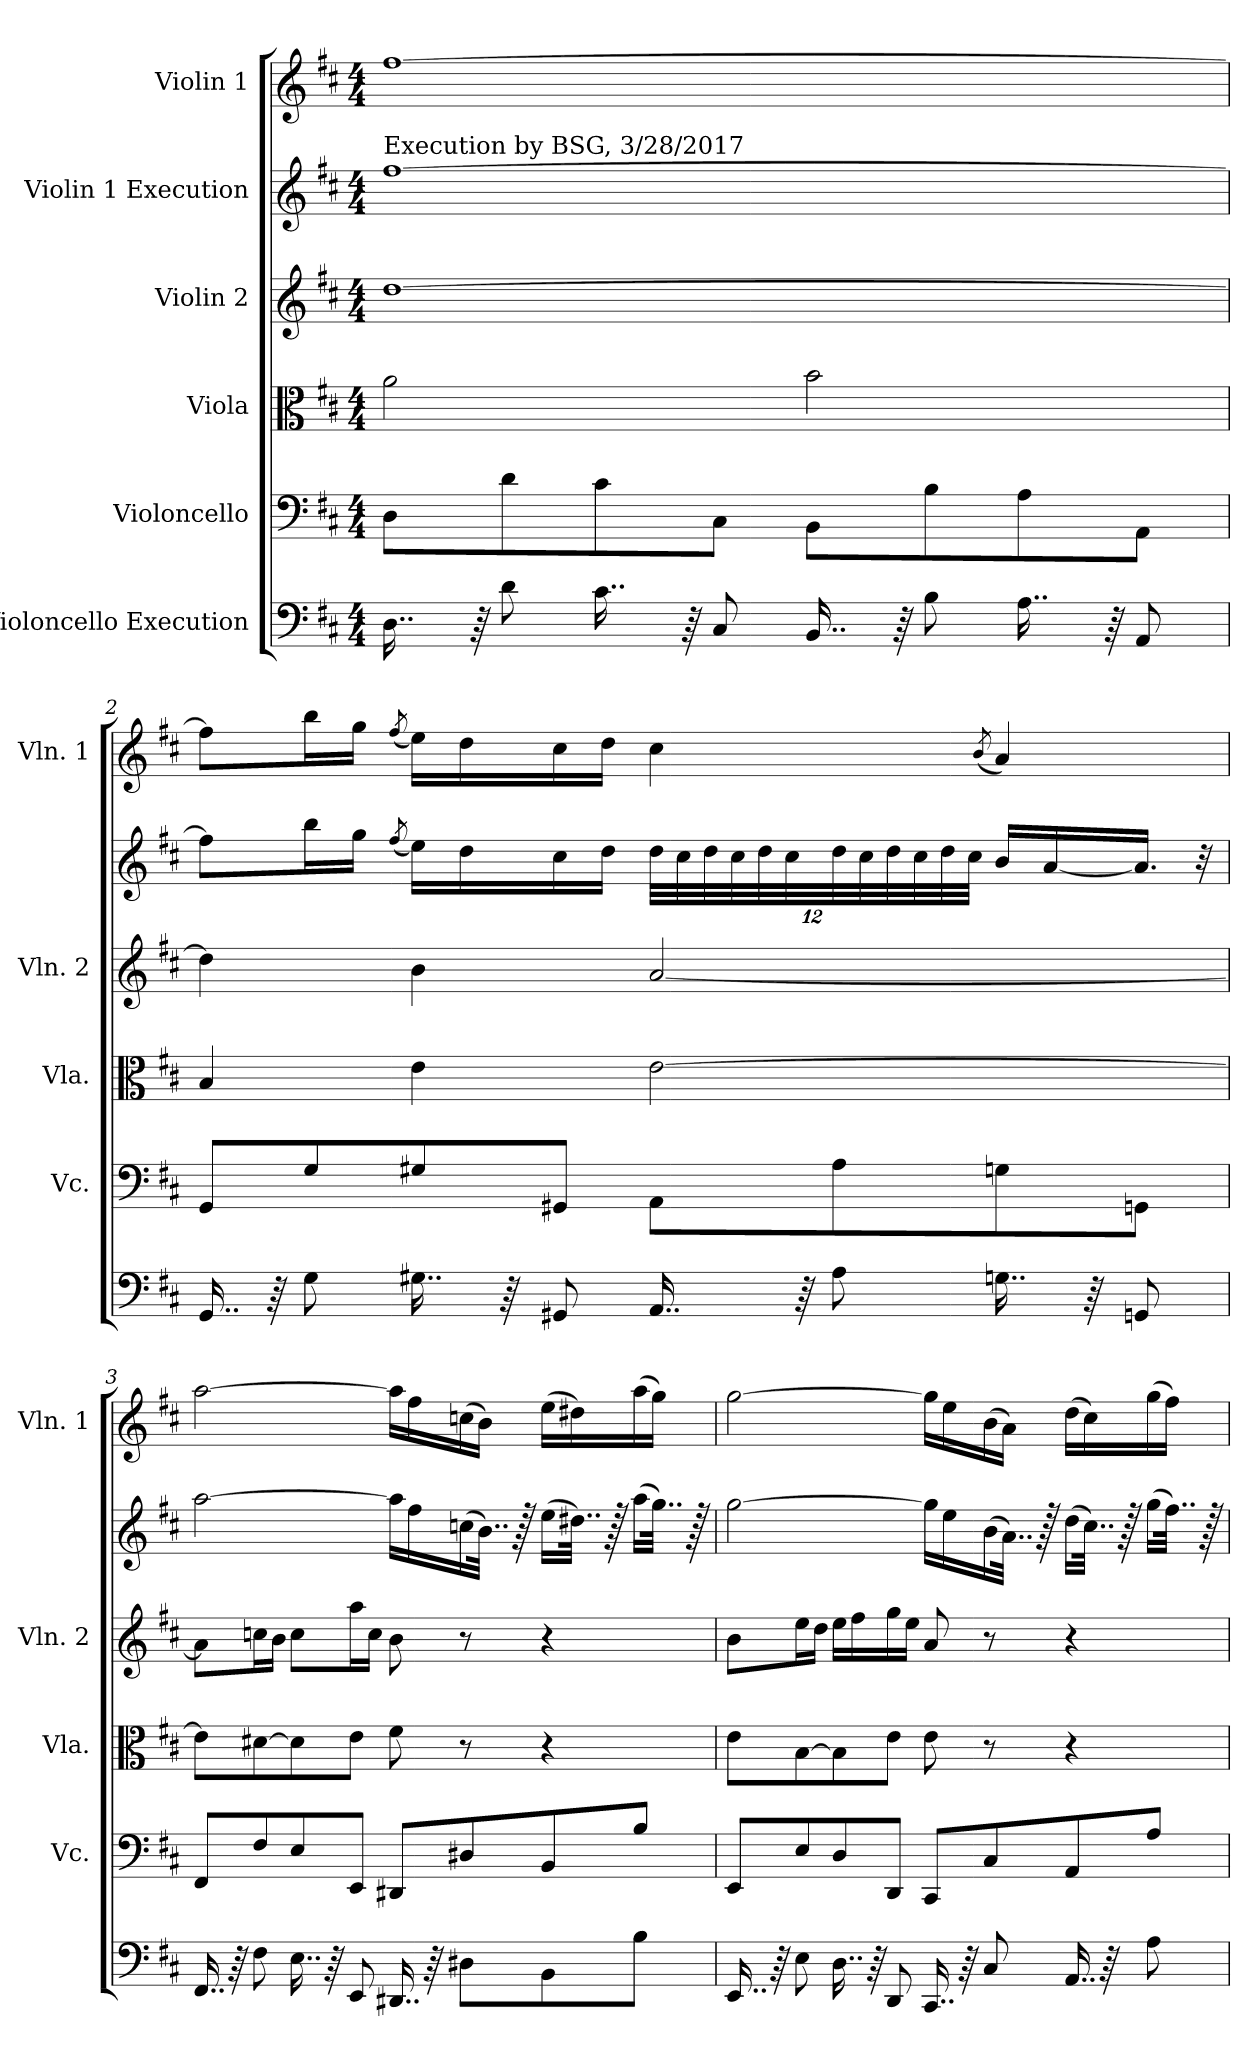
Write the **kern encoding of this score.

**kern	**kern	**kern	**kern	**kern	**kern
*part6	*part5	*part4	*part3	*part2	*part1
*staff6	*staff5	*staff4	*staff3	*staff2	*staff1
*I"Violoncello Execution	*I"Violoncello	*I"Viola	*I"Violin 2	*I"Violin 1 Execution	*I"Violin 1
*	*I'Vc.	*I'Vla.	*I'Vln. 2	*	*I'Vln. 1
*clefF4	*clefF4	*clefC3	*clefG2	*clefG2	*clefG2
*k[f#c#]	*k[f#c#]	*k[f#c#]	*k[f#c#]	*k[f#c#]	*k[f#c#]
*M4/4	*M4/4	*M4/4	*M4/4	*M4/4	*M4/4
*MM30	*MM30	*MM30	*MM30	*MM30	*MM30
=1	=1	=1	=1	=1	=1
!	!	!	!	!LO:TX:a:t=Execution by BSG, 3/28/2017	!
16..D\	8D\L	2a\	[1dd	[1ff#	[1ff#
64r	.	.	.	.	.
8d\	8d\	.	.	.	.
16..c#\	8c#\	.	.	.	.
64r	.	.	.	.	.
8C#/	8C#\J	.	.	.	.
16..BB/	8BB\L	2b\	.	.	.
64r	.	.	.	.	.
8B\	8B\	.	.	.	.
16..A\	8A\	.	.	.	.
64r	.	.	.	.	.
8AA/	8AA\J	.	.	.	.
=2	=2	=2	=2	=2	=2
16..GG/	8GG/L	4B/	4dd\]	8ff#\L]	8ff#\L]
64r	.	.	.	.	.
8G\	8G/	.	.	16bb\L	16bb\L
.	.	.	.	16gg\JJ	16gg\JJ
.	.	.	.	(8qff#/	(8qff#/
16..G#X\	8G#X/	4e\	4b\	16ee\LL)	16ee\LL)
.	.	.	.	16dd\	16dd\
64r	.	.	.	.	.
8GG#X/	8GG#X/J	.	.	16cc#\	16cc#\
.	.	.	.	16dd\JJ	16dd\JJ
*	*	*	*	*Xbrackettup	*
16..AA/	8AA\L	[2e\	[2a/	48dd\LLL	4cc#\
.	.	.	.	48cc#\	.
.	.	.	.	48dd\	.
.	.	.	.	48cc#\	.
.	.	.	.	48dd\	.
.	.	.	.	48cc#\	.
64r	.	.	.	.	.
8A\	8A\	.	.	48dd\	.
.	.	.	.	48cc#\	.
.	.	.	.	48dd\	.
.	.	.	.	48cc#\	.
.	.	.	.	48dd\	.
.	.	.	.	48cc#\JJJ	.
.	.	.	.	.	(8qb/
16..Gn\	8Gn\	.	.	16b/LL	4a/)
.	.	.	.	[16a/	.
64r	.	.	.	.	.
8GGn/	8GGn\J	.	.	16.a/JJ]	.
.	.	.	.	32r	.
!!LO:LB:g=z
=3	=3	=3	=3	=3	=3
16..FF#/	8FF#/L	8e\L]	8a\L]	[2aa\	[2aa\
64r	.	.	.	.	.
8F#\	8F#/	[8d#X\	16ccn\L	.	.
.	.	.	16b\JJ	.	.
16..E\	8E/	8d#\]	8cc\L	.	.
64r	.	.	.	.	.
8EE/	8EE/J	8e\J	16aa\L	.	.
.	.	.	16cc\JJ	.	.
16..DD#X/	8DD#X/L	8f#\	8b\	16aa\LL]	16aa\LL]
.	.	.	.	16ff#\	16ff#\
64r	.	.	.	.	.
8D#X\L	8D#X/	8r	8r	(16ccn\	(16ccn\
.	.	.	.	32..b\JJk)	16b\JJ)
.	.	.	.	128r	.
8BB\	8BB/	4r	4r	(16ee\LL	(16ee\LL
.	.	.	.	32..dd#X\JJk)	16dd#X\)
.	.	.	.	128r	.
8B\J	8B/J	.	.	(16aa\LL	(16aa\
.	.	.	.	32..gg\JJk)	16gg\JJ)
.	.	.	.	128r	.
=4	=4	=4	=4	=4	=4
16..EE/	8EE/L	8e\L	8b\L	[2gg\	[2gg\
64r	.	.	.	.	.
8E\	8E/	[8B\	16ee\L	.	.
.	.	.	16dd\JJ	.	.
16..D\	8D/	8B\]	16ee\LL	.	.
.	.	.	16ff#\	.	.
64r	.	.	.	.	.
8DD/	8DD/J	8e\J	16gg\	.	.
.	.	.	16ee\JJ	.	.
16..CC#/	8CC#/L	8e\	8a/	16gg\LL]	16gg\LL]
.	.	.	.	16ee\	16ee\
64r	.	.	.	.	.
8C#/	8C#/	8r	8r	(16b\	(16b\
.	.	.	.	32..a\JJk)	16a\JJ)
.	.	.	.	128r	.
16..AA/	8AA/	4r	4r	(16dd\LL	(16dd\LL
.	.	.	.	32..cc#\JJk)	16cc#\)
64r	.	.	.	.	.
.	.	.	.	128r	.
8A\	8A/J	.	.	(16gg\LL	(16gg\
.	.	.	.	32..ff#\JJk)	16ff#\JJ)
.	.	.	.	128r	.
=	=	=	=	=	=
*-	*-	*-	*-	*-	*-
